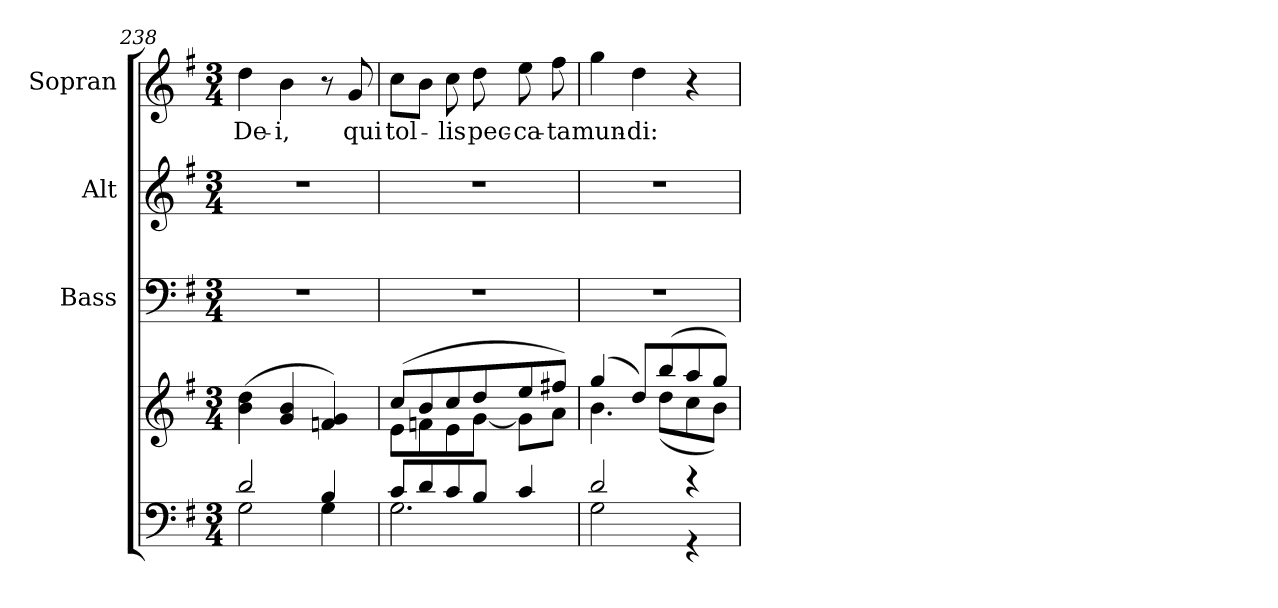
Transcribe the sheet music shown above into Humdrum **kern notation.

**kern	**kern	**kern	**kern	**kern	**text
*part4	*part4	*part3	*part2	*part1	*part1
*staff5	*staff4	*staff3	*staff2	*staff1	*staff1
*	*	*I"Bass	*I"Alt	*I"Sopran	*
*	*	*I'B.	*I'A.	*I'S.	*
*clefF4	*clefG2	*clefF4	*clefG2	*clefG2	*
*k[f#]	*k[f#]	*k[f#]	*k[f#]	*k[f#]	*
*G:	*G:	*G:	*G:	*G:	*
*M3/4	*M3/4	*M3/4	*M3/4	*M3/4	*
=238	=238	=238	=238	=238	=238
*^	*	*	*	*	*
!	!	!	!	!	!	!LO:LY:b
2d/	2G\	(>4b\ 4dd\	2.r	2.r	4dd\	De-
!	!	!	!	!	!	!LO:LY:b
.	.	4g/ 4b/	.	.	4b\	-i,
4B/	4G\	4fn/ 4g/)	.	.	8r	.
!	!	!	!	!	!	!LO:LY:b
.	.	.	.	.	8g/	qui
!!LO:LB:g=z
=239	=239	=239	=239	=239	=239	=239
*	*	*^	*	*	*	*
!	!	!	!	!	!	!	!LO:LY:b
8c/L	2.G\	(>8cc/L	8e\L	2.r	2.r	8cc\L	tol-
8d/	.	8b/	8fn\	.	.	8b\J	.
!	!	!	!	!	!	!	!LO:LY:b
8c/	.	8cc/	8e\	.	.	8cc\	-lis
!	!	!	!	!	!	!	!LO:LY:b
8B/J	.	8dd/	[<8g\J	.	.	8dd\	pec-
!	!	!	!	!	!	!	!LO:LY:b
4c/	.	8ee/	8g\L]	.	.	8ee\	-ca-
!	!	!	!	!	!	!	!LO:LY:b
.	.	8ff#X/J)	8a\J	.	.	8ff#\	-ta
=240	=240	=240	=240	=240	=240	=240	=240
!	!	!	!	!	!	!	!LO:LY:b
2d/	2G\	(4gg/	4.b\	2.r	2.r	4gg\	mun-
!	!	!	!	!	!	!	!LO:LY:b
.	.	8dd/L)	.	.	.	4dd\	-di:
.	.	(>8bb/	(<8dd\L	.	.	.	.
4r	4r	8aa/	8cc\	.	.	4r	.
.	.	8gg/J)	8b\J)	.	.	.	.
*v	*v	*	*	*	*	*	*
*	*v	*v	*	*	*	*
=	=	=	=	=	=
*-	*-	*-	*-	*-	*-
